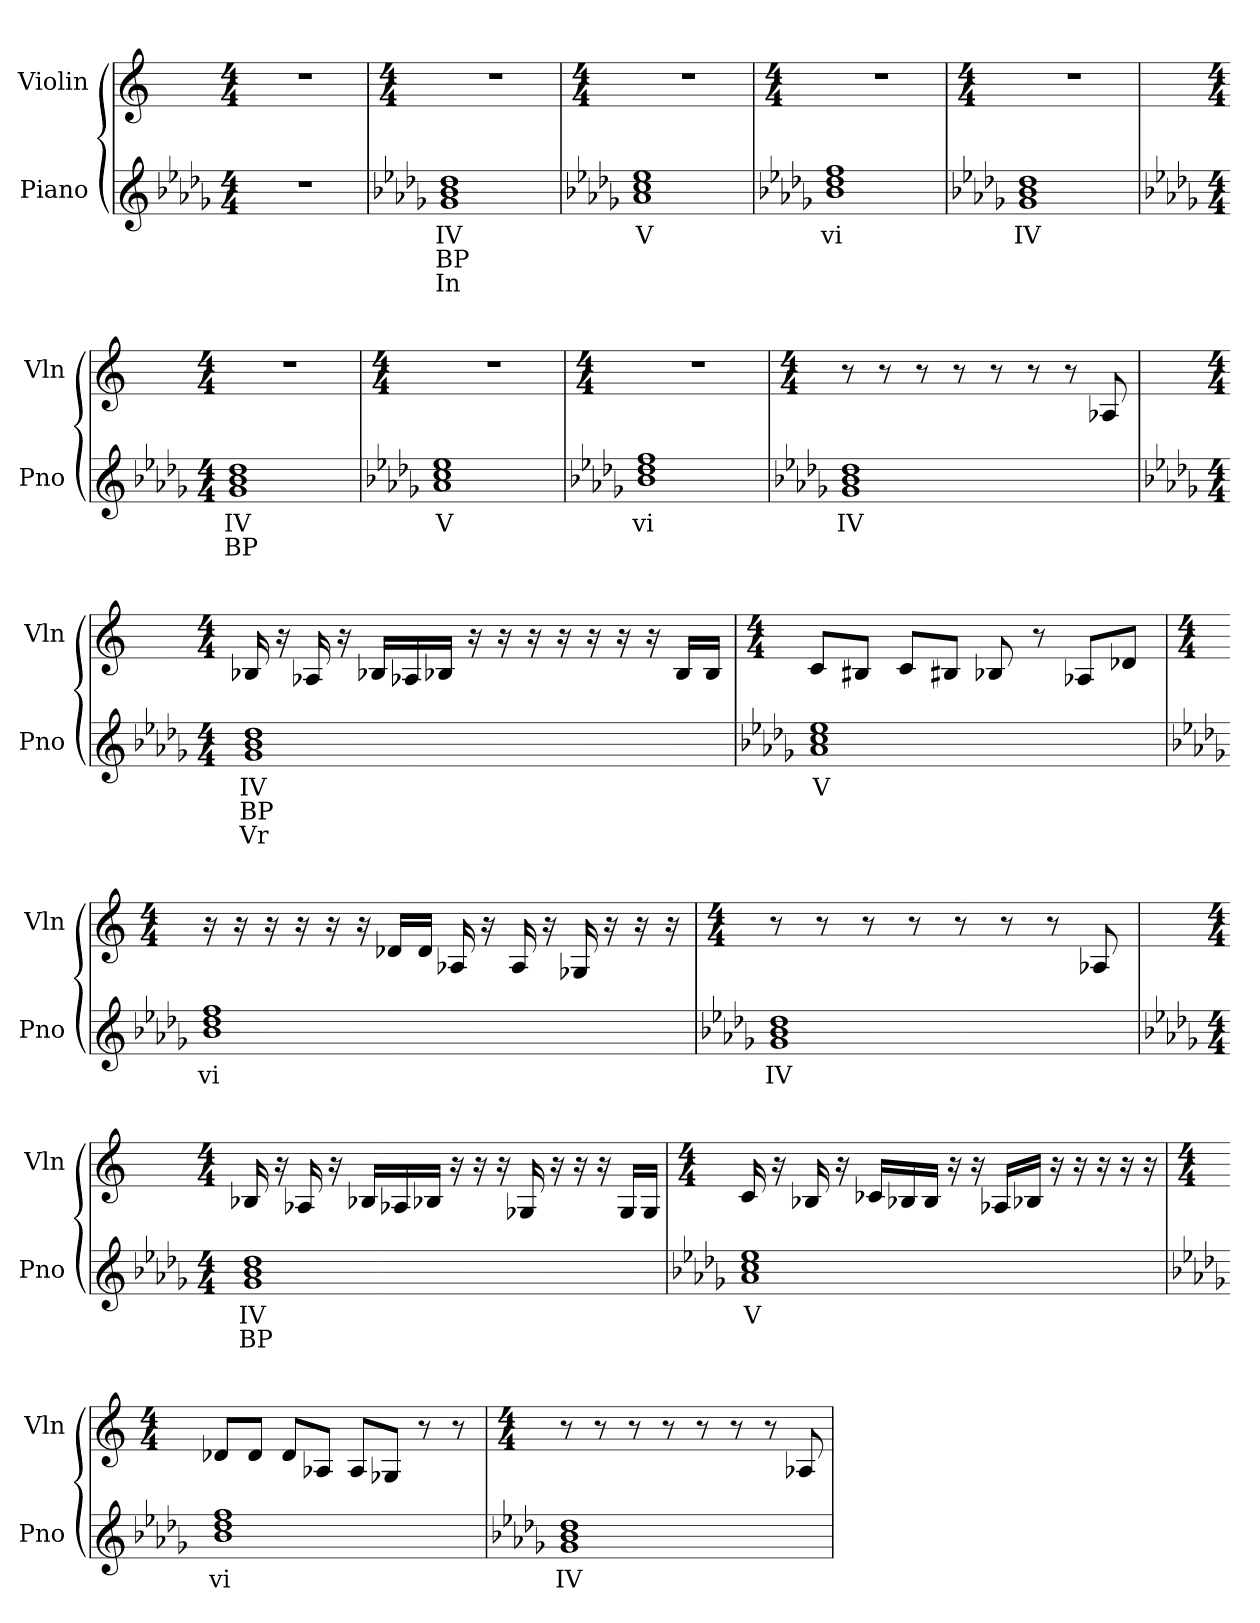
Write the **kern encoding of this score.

**kern	**text	**text	**text	**kern
*part2	*part2	*part2	*part2	*part1
*staff2	*staff2	*staff2	*staff2	*staff1
*I"Piano	*	*	*	*I"Violin
*I'Pno	*	*	*	*I'Vln
*k[b-e-a-d-g-]	*	*	*	*
*D-:	*	*	*	*
*M4/4	*	*	*	*M4/4
=	=	=	=	=
1r	.	.	.	1r
=	=	=	=	=
*k[b-e-a-d-g-]	*	*	*	*
*D-:	*	*	*	*
*	*	*	*	*M4/4
1g- 1b- 1dd-	IV	BP	In	1r
=	=	=	=	=
*k[b-e-a-d-g-]	*	*	*	*
*D-:	*	*	*	*
*	*	*	*	*M4/4
1a- 1cc 1ee-	V	.	.	1r
=	=	=	=	=
*k[b-e-a-d-g-]	*	*	*	*
*D-:	*	*	*	*
*	*	*	*	*M4/4
1b- 1dd- 1ff	vi	.	.	1r
=	=	=	=	=
*k[b-e-a-d-g-]	*	*	*	*
*D-:	*	*	*	*
*	*	*	*	*M4/4
1g- 1b- 1dd-	IV	.	.	1r
=	=	=	=	=
*k[b-e-a-d-g-]	*	*	*	*
*D-:	*	*	*	*
*M4/4	*	*	*	*M4/4
1g- 1b- 1dd-	IV	BP	.	1r
=	=	=	=	=
*k[b-e-a-d-g-]	*	*	*	*
*D-:	*	*	*	*
*	*	*	*	*M4/4
1a- 1cc 1ee-	V	.	.	1r
=	=	=	=	=
*k[b-e-a-d-g-]	*	*	*	*
*D-:	*	*	*	*
*	*	*	*	*M4/4
1b- 1dd- 1ff	vi	.	.	1r
=	=	=	=	=
*k[b-e-a-d-g-]	*	*	*	*
*D-:	*	*	*	*
*	*	*	*	*M4/4
1g- 1b- 1dd-	IV	.	.	8r
.	.	.	.	8r
.	.	.	.	8r
.	.	.	.	8r
.	.	.	.	8r
.	.	.	.	8r
.	.	.	.	8r
.	.	.	.	8A-X
=	=	=	=	=
*k[b-e-a-d-g-]	*	*	*	*
*D-:	*	*	*	*
*M4/4	*	*	*	*M4/4
1g- 1b- 1dd-	IV	BP	Vr	16B-X
.	.	.	.	16r
.	.	.	.	16A-X
.	.	.	.	16r
.	.	.	.	16B-XLL
.	.	.	.	16A-X
.	.	.	.	16B-XJJ
.	.	.	.	16r
.	.	.	.	16r
.	.	.	.	16r
.	.	.	.	16r
.	.	.	.	16r
.	.	.	.	16r
.	.	.	.	16r
.	.	.	.	16B-LL
.	.	.	.	16B-JJ
=	=	=	=	=
*k[b-e-a-d-g-]	*	*	*	*
*D-:	*	*	*	*
*	*	*	*	*M4/4
1a- 1cc 1ee-	V	.	.	8cL
.	.	.	.	8B#XJ
.	.	.	.	8cL
.	.	.	.	8B#XJ
.	.	.	.	8B-X
.	.	.	.	8r
.	.	.	.	8A-XL
.	.	.	.	8d-XJ
=	=	=	=	=
*k[b-e-a-d-g-]	*	*	*	*
*D-:	*	*	*	*
*	*	*	*	*M4/4
1b- 1dd- 1ff	vi	.	.	16r
.	.	.	.	16r
.	.	.	.	16r
.	.	.	.	16r
.	.	.	.	16r
.	.	.	.	16r
.	.	.	.	16d-XLL
.	.	.	.	16d-JJ
.	.	.	.	16A-X
.	.	.	.	16r
.	.	.	.	16A-
.	.	.	.	16r
.	.	.	.	16G-X
.	.	.	.	16r
.	.	.	.	16r
.	.	.	.	16r
=	=	=	=	=
*k[b-e-a-d-g-]	*	*	*	*
*D-:	*	*	*	*
*	*	*	*	*M4/4
1g- 1b- 1dd-	IV	.	.	8r
.	.	.	.	8r
.	.	.	.	8r
.	.	.	.	8r
.	.	.	.	8r
.	.	.	.	8r
.	.	.	.	8r
.	.	.	.	8A-X
=	=	=	=	=
*k[b-e-a-d-g-]	*	*	*	*
*D-:	*	*	*	*
*M4/4	*	*	*	*M4/4
1g- 1b- 1dd-	IV	BP	.	16B-X
.	.	.	.	16r
.	.	.	.	16A-X
.	.	.	.	16r
.	.	.	.	16B-XLL
.	.	.	.	16A-X
.	.	.	.	16B-XJJ
.	.	.	.	16r
.	.	.	.	16r
.	.	.	.	16r
.	.	.	.	16G-X
.	.	.	.	16r
.	.	.	.	16r
.	.	.	.	16r
.	.	.	.	16G-LL
.	.	.	.	16G-JJ
=	=	=	=	=
*k[b-e-a-d-g-]	*	*	*	*
*D-:	*	*	*	*
*	*	*	*	*M4/4
1a- 1cc 1ee-	V	.	.	16c
.	.	.	.	16r
.	.	.	.	16B-X
.	.	.	.	16r
.	.	.	.	16c-XLL
.	.	.	.	16B-X
.	.	.	.	16B-JJ
.	.	.	.	16r
.	.	.	.	16r
.	.	.	.	16A-XLL
.	.	.	.	16B-XJJ
.	.	.	.	16r
.	.	.	.	16r
.	.	.	.	16r
.	.	.	.	16r
.	.	.	.	16r
=	=	=	=	=
*k[b-e-a-d-g-]	*	*	*	*
*D-:	*	*	*	*
*	*	*	*	*M4/4
1b- 1dd- 1ff	vi	.	.	8d-XL
.	.	.	.	8d-J
.	.	.	.	8d-L
.	.	.	.	8A-XJ
.	.	.	.	8A-L
.	.	.	.	8G-XJ
.	.	.	.	8r
.	.	.	.	8r
=	=	=	=	=
*k[b-e-a-d-g-]	*	*	*	*
*D-:	*	*	*	*
*	*	*	*	*M4/4
1g- 1b- 1dd-	IV	.	.	8r
.	.	.	.	8r
.	.	.	.	8r
.	.	.	.	8r
.	.	.	.	8r
.	.	.	.	8r
.	.	.	.	8r
.	.	.	.	8A-X
=	=	=	=	=
*-	*-	*-	*-	*-
